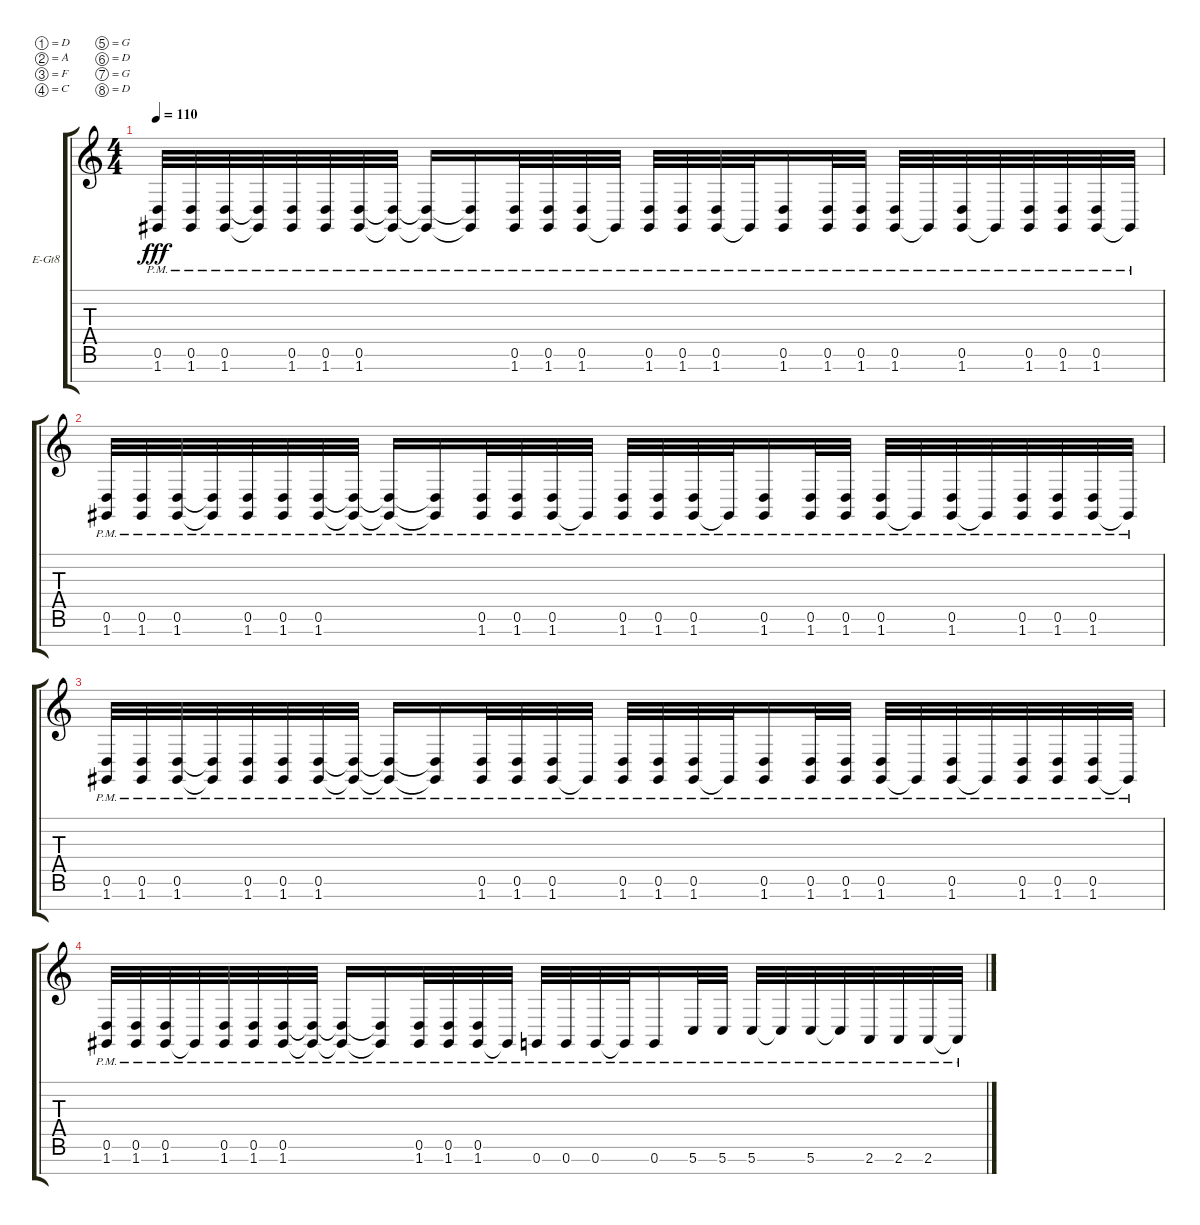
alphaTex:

\bracketExtendMode groupsimilarinstruments
\firstSystemTrackNameOrientation horizontal
\otherSystemsTrackNameOrientation horizontal
\track ("Sam" "E-Gt8") {instrument overdrivenguitar}
\staff {score tabs}
\tuning (D4 A3 F3 C3 G2 D2 G1 D1)
\ts (4 4)
\tempo 110
\clef g2
\ks c
(1.7{pm} 0.6{pm}).32{dy fff} (1.7{pm} 0.6{pm}).32 (1.7{pm} 0.6{pm}).32 (1.7{pm t} 0.6{pm t}).32 (1.7{pm} 0.6{pm}).32 (1.7{pm} 0.6{pm}).32 (1.7{pm} 0.6{pm}).32 (1.7{pm t} 0.6{pm t}).32 (1.7{pm t} 0.6{pm t}).16 (1.7{pm t} 0.6{pm t}).16 (1.7{pm} 0.6{pm}).32 (1.7{pm} 0.6{pm}).32 (1.7{pm} 0.6{pm}).32 1.7{pm t}.32 (1.7{pm} 0.6{pm}).32 (1.7{pm} 0.6{pm}).32 (1.7{pm} 0.6{pm}).32 1.7{pm t}.32 (1.7{pm} 0.6{pm}).16 (1.7{pm} 0.6{pm}).32 (1.7{pm} 0.6{pm}).32 (1.7{pm} 0.6{pm}).32 1.7{pm t}.32 (1.7{pm} 0.6{pm}).32 1.7{pm t}.32 (1.7{pm} 0.6{pm}).32 (1.7{pm} 0.6{pm}).32 (1.7{pm} 0.6{pm}).32 1.7{pm t}.32 |
(1.7{pm} 0.6{pm}).32 (1.7{pm} 0.6{pm}).32 (1.7{pm} 0.6{pm}).32 (1.7{pm t} 0.6{pm t}).32 (1.7{pm} 0.6{pm}).32 (1.7{pm} 0.6{pm}).32 (1.7{pm} 0.6{pm}).32 (1.7{pm t} 0.6{pm t}).32 (1.7{pm t} 0.6{pm t}).16 (1.7{pm t} 0.6{pm t}).16 (1.7{pm} 0.6{pm}).32 (1.7{pm} 0.6{pm}).32 (1.7{pm} 0.6{pm}).32 1.7{pm t}.32 (1.7{pm} 0.6{pm}).32 (1.7{pm} 0.6{pm}).32 (1.7{pm} 0.6{pm}).32 1.7{pm t}.32 (1.7{pm} 0.6{pm}).16 (1.7{pm} 0.6{pm}).32 (1.7{pm} 0.6{pm}).32 (1.7{pm} 0.6{pm}).32 1.7{pm t}.32 (1.7{pm} 0.6{pm}).32 1.7{pm t}.32 (1.7{pm} 0.6{pm}).32 (1.7{pm} 0.6{pm}).32 (1.7{pm} 0.6{pm}).32 1.7{pm t}.32 |
(1.7{pm} 0.6{pm}).32 (1.7{pm} 0.6{pm}).32 (1.7{pm} 0.6{pm}).32 (1.7{pm t} 0.6{pm t}).32 (1.7{pm} 0.6{pm}).32 (1.7{pm} 0.6{pm}).32 (1.7{pm} 0.6{pm}).32 (1.7{pm t} 0.6{pm t}).32 (1.7{pm t} 0.6{pm t}).16 (1.7{pm t} 0.6{pm t}).16 (1.7{pm} 0.6{pm}).32 (1.7{pm} 0.6{pm}).32 (1.7{pm} 0.6{pm}).32 1.7{pm t}.32 (1.7{pm} 0.6{pm}).32 (1.7{pm} 0.6{pm}).32 (1.7{pm} 0.6{pm}).32 1.7{pm t}.32 (1.7{pm} 0.6{pm}).16 (1.7{pm} 0.6{pm}).32 (1.7{pm} 0.6{pm}).32 (1.7{pm} 0.6{pm}).32 1.7{pm t}.32 (1.7{pm} 0.6{pm}).32 1.7{pm t}.32 (1.7{pm} 0.6{pm}).32 (1.7{pm} 0.6{pm}).32 (1.7{pm} 0.6{pm}).32 1.7{pm t}.32 |
(1.7{pm} 0.6{pm}).32 (1.7{pm} 0.6{pm}).32 (1.7{pm} 0.6{pm}).32 1.7{pm t}.32 (1.7{pm} 0.6{pm}).32 (1.7{pm} 0.6{pm}).32 (1.7{pm} 0.6{pm}).32 (1.7{pm t} 0.6{pm t}).32 (0.6{pm t} 1.7{pm t}).16 (0.6{pm t} 1.7{pm t}).16 (1.7{pm} 0.6{pm}).32 (1.7{pm} 0.6{pm}).32 (1.7{pm} 0.6{pm}).32 1.7{pm t}.32 0.7{pm}.32 0.7{pm}.32 0.7{pm}.32 0.7{pm t}.32 0.7{pm}.16 5.7{pm}.32 5.7{pm}.32 5.7{pm}.32 5.7{pm t}.32 5.7{pm}.32 5.7{pm t}.32 2.7{pm}.32 2.7{pm}.32 2.7{pm}.32 2.7{pm t}.32
